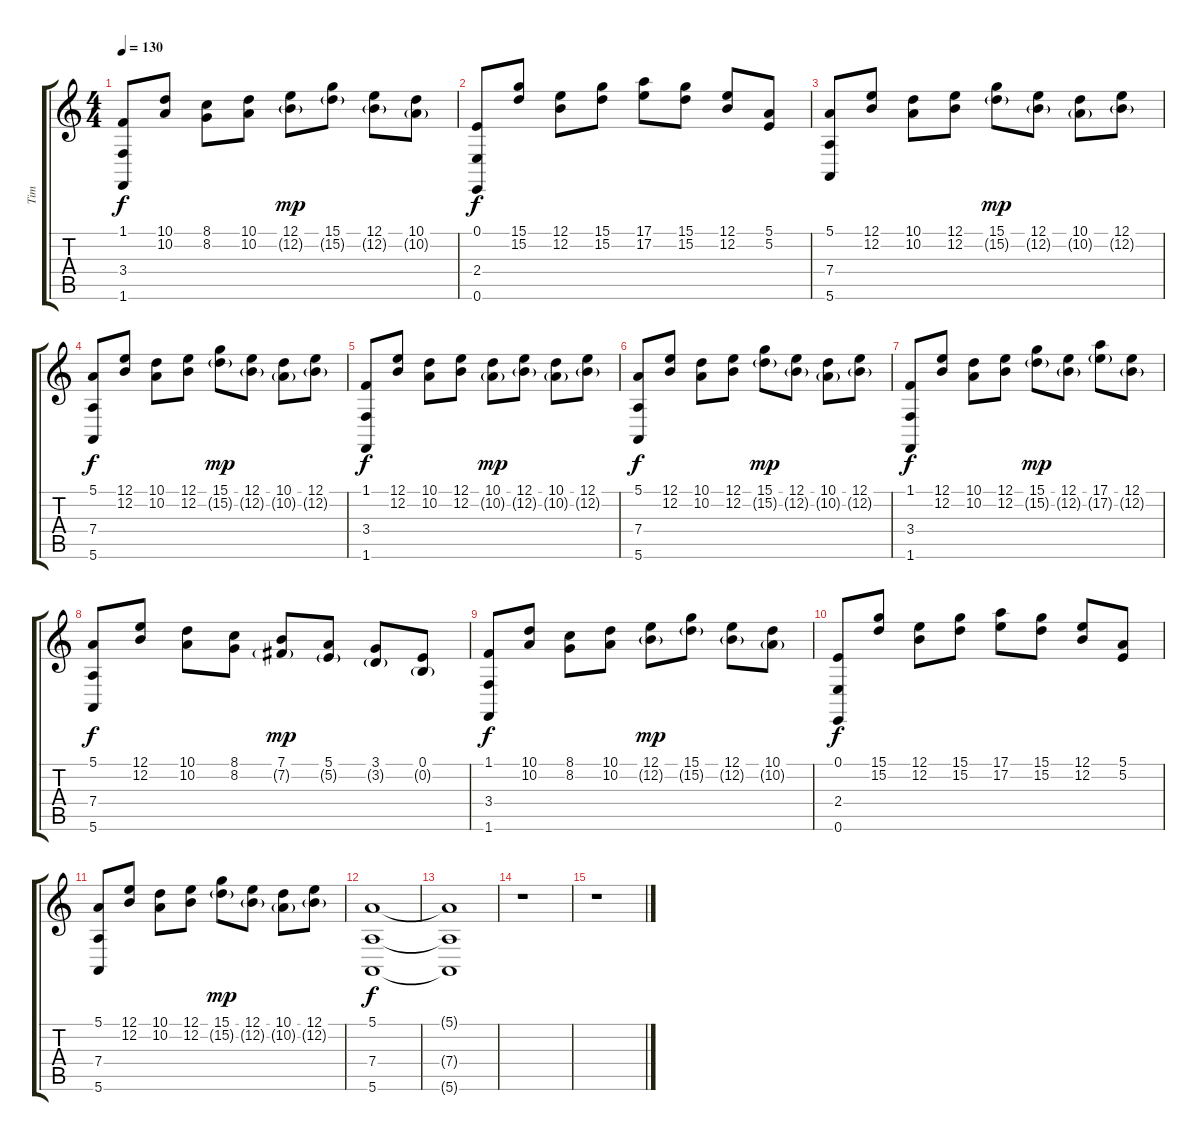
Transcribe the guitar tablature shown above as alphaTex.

\track ("Tim" "Tim") {instrument koto}
\staff {score tabs}
\tuning (E4 B3 G3 D3 A2 E2) {hide}
\ts (4 4)
\tempo 130
\clef g2
\ks c
(1.1 3.4 1.6).8{dy f} (10.1 10.2).8 (8.1 8.2).8 (10.1 10.2).8 (12.1 12.2{g}).8{dy mp} (15.1 15.2{g}).8 (12.1 12.2{g}).8 (10.1 10.2{g}).8 |
(0.1 2.4 0.6).8{dy f} (15.1 15.2).8 (12.1 12.2).8 (15.1 15.2).8 (17.1 17.2).8 (15.1 15.2).8 (12.1 12.2).8 (5.1 5.2).8 |
(5.1 7.4 5.6).8 (12.1 12.2).8 (10.1 10.2).8 (12.1 12.2).8 (15.1 15.2{g}).8{dy mp} (12.1 12.2{g}).8 (10.1 10.2{g}).8 (12.1 12.2{g}).8 |
(5.1 7.4 5.6).8{dy f} (12.1 12.2).8 (10.1 10.2).8 (12.1 12.2).8 (15.1 15.2{g}).8{dy mp} (12.1 12.2{g}).8 (10.1 10.2{g}).8 (12.1 12.2{g}).8 |
(1.1 3.4 1.6).8{dy f} (12.1 12.2).8 (10.1 10.2).8 (12.1 12.2).8 (10.1 10.2{g}).8{dy mp} (12.1 12.2{g}).8 (10.1 10.2{g}).8 (12.1 12.2{g}).8 |
(5.1 7.4 5.6).8{dy f} (12.1 12.2).8 (10.1 10.2).8 (12.1 12.2).8 (15.1 15.2{g}).8{dy mp} (12.1 12.2{g}).8 (10.1 10.2{g}).8 (12.1 12.2{g}).8 |
(1.1 3.4 1.6).8{dy f} (12.1 12.2).8 (10.1 10.2).8 (12.1 12.2).8 (15.1 15.2{g}).8{dy mp} (12.1 12.2{g}).8 (17.1 17.2{g}).8 (12.1 12.2{g}).8 |
(5.1 7.4 5.6).8{dy f} (12.1 12.2).8 (10.1 10.2).8 (8.1 8.2).8 (7.1 7.2{g}).8{dy mp} (5.1 5.2{g}).8 (3.1 3.2{g}).8 (0.1 0.2{g}).8 |
(1.1 3.4 1.6).8{dy f} (10.1 10.2).8 (8.1 8.2).8 (10.1 10.2).8 (12.1 12.2{g}).8{dy mp} (15.1 15.2{g}).8 (12.1 12.2{g}).8 (10.1 10.2{g}).8 |
(0.1 2.4 0.6).8{dy f} (15.1 15.2).8 (12.1 12.2).8 (15.1 15.2).8 (17.1 17.2).8 (15.1 15.2).8 (12.1 12.2).8 (5.1 5.2).8 |
(5.1 7.4 5.6).8 (12.1 12.2).8 (10.1 10.2).8 (12.1 12.2).8 (15.1 15.2{g}).8{dy mp} (12.1 12.2{g}).8 (10.1 10.2{g}).8 (12.1 12.2{g}).8 |
(5.1 7.4 5.6).1{dy f volume 6} |
(5.1{t} 7.4{t} 5.6{t}).1 |
r.1 |
r.1
